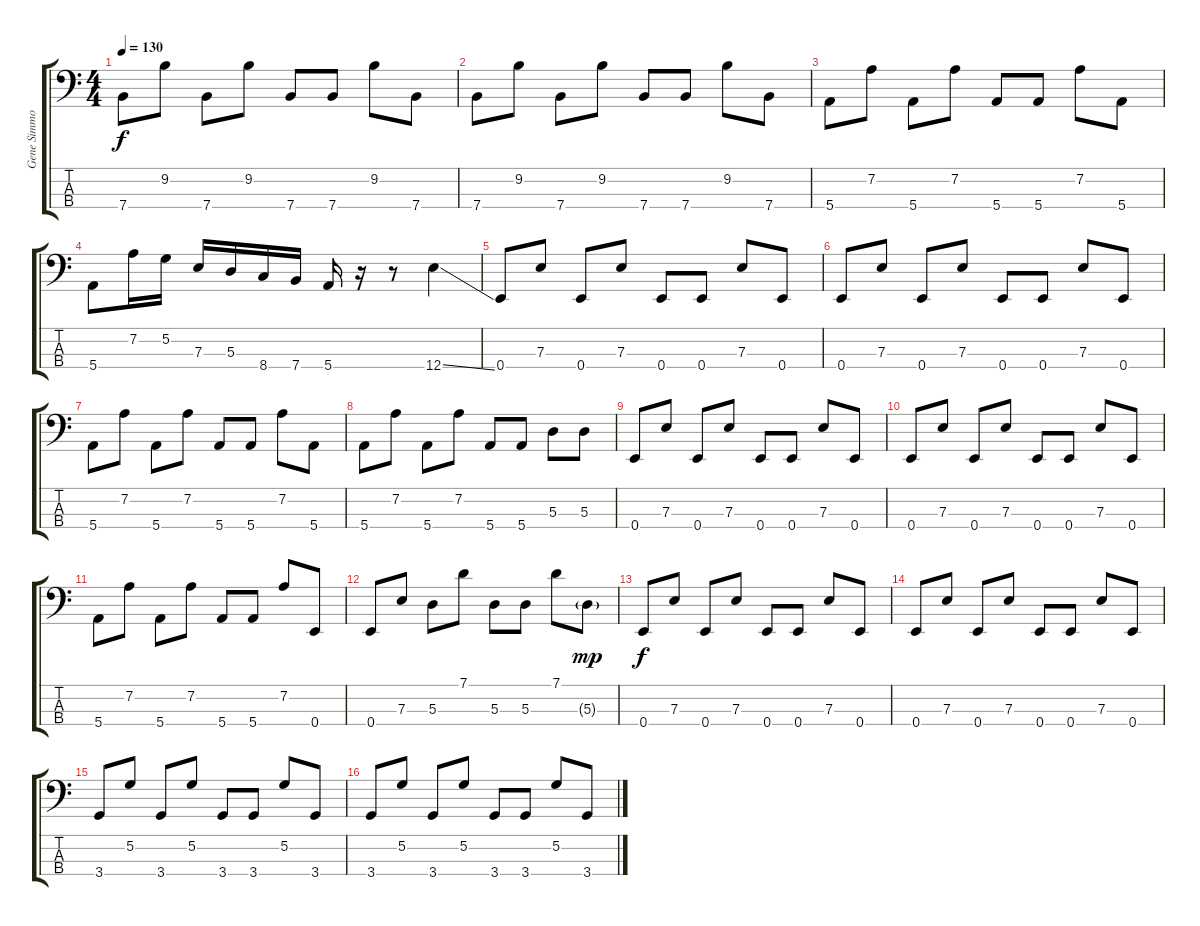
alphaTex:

\track ("Gene Simmons" "Gene Simmo") {instrument electricbasspick}
\staff {score tabs}
\tuning (G2 D2 A1 E1) {hide}
\ts (4 4)
\tempo 130
\clef f4
\ks c
7.4.8{dy f} 9.2.8 7.4.8 9.2.8 7.4.8 7.4.8 9.2.8 7.4.8 |
7.4.8 9.2.8 7.4.8 9.2.8 7.4.8 7.4.8 9.2.8 7.4.8 |
5.4.8 7.2.8 5.4.8 7.2.8 5.4.8 5.4.8 7.2.8 5.4.8 |
5.4.8 7.2.16 5.2.16 7.3.16 5.3.16 8.4.16 7.4.16 5.4.16 r.16 r.8 12.4{ss}.4 |
0.4.8 7.3.8 0.4.8 7.3.8 0.4.8 0.4.8 7.3.8 0.4.8 |
0.4.8 7.3.8 0.4.8 7.3.8 0.4.8 0.4.8 7.3.8 0.4.8 |
5.4.8 7.2.8 5.4.8 7.2.8 5.4.8 5.4.8 7.2.8 5.4.8 |
5.4.8 7.2.8 5.4.8 7.2.8 5.4.8 5.4.8 5.3.8 5.3.8 |
0.4.8 7.3.8 0.4.8 7.3.8 0.4.8 0.4.8 7.3.8 0.4.8 |
0.4.8 7.3.8 0.4.8 7.3.8 0.4.8 0.4.8 7.3.8 0.4.8 |
5.4.8 7.2.8 5.4.8 7.2.8 5.4.8 5.4.8 7.2.8 0.4.8 |
0.4.8 7.3.8 5.3.8 7.1.8 5.3.8 5.3.8 7.1.8 5.3{g}.8{dy mp} |
0.4.8{dy f} 7.3.8 0.4.8 7.3.8 0.4.8 0.4.8 7.3.8 0.4.8 |
0.4.8 7.3.8 0.4.8 7.3.8 0.4.8 0.4.8 7.3.8 0.4.8 |
3.4.8 5.2.8 3.4.8 5.2.8 3.4.8 3.4.8 5.2.8 3.4.8 |
3.4.8 5.2.8 3.4.8 5.2.8 3.4.8 3.4.8 5.2.8 3.4.8
